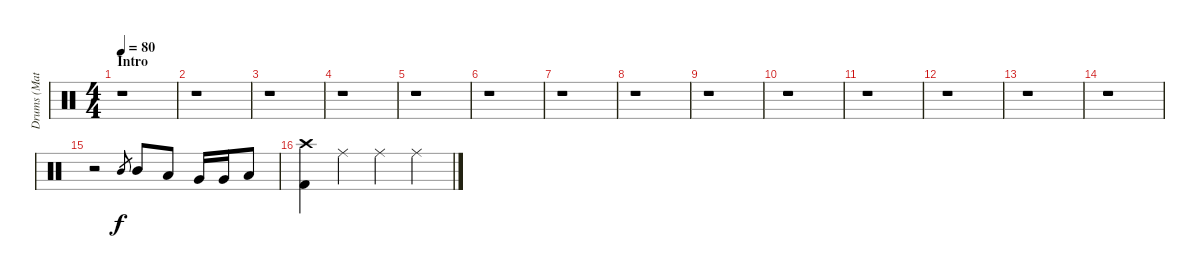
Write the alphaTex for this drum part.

\track ("Drums (Matt)" "Drums (Mat") {instrument percussion}
\staff {score}
\articulation defaults
\ts (4 4)
\section ("" "Intro")
\tempo 80
\clef neutral
\ks c
r.1{dy f} |
r.1 |
r.1 |
r.1 |
r.1 |
r.1 |
r.1 |
r.1 |
r.1 |
r.1 |
r.1 |
r.1 |
r.1 |
r.1 |
r.2 "Mid Tom (hit)".8{gr} "Mid Tom (hit)".8 "Low Tom (hit)".8 "Very Low Tom (hit)".16 "Very Low Tom (hit)".16 "Low Floor Tom (hit)".8 |
("Crash high (hit)" "Kick (hit) 2").4 "Ride (middle)".4 "Ride (middle)".4 "Ride (middle)".4
